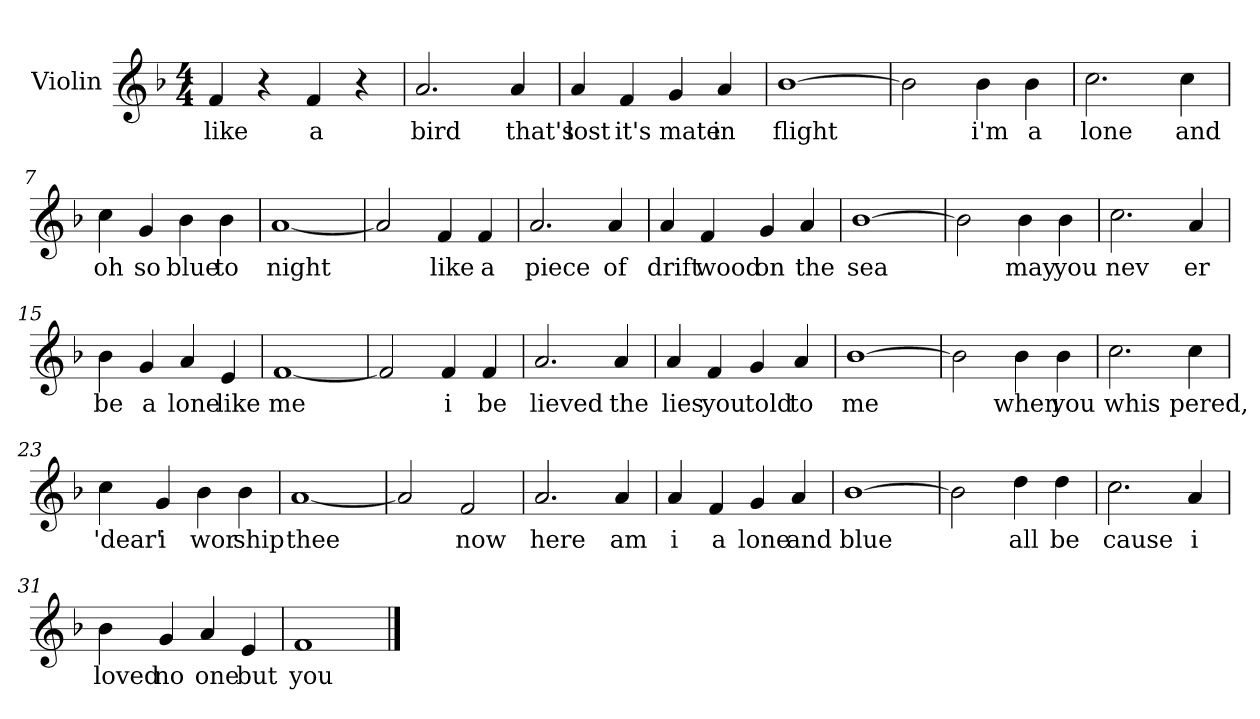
**kern	**text
*part1	*part1
*staff1	*staff1
*I"Violin	*
*I'Vln	*
*clefG2	*
*k[b-]	*
*F:	*
*M4/4	*
=1	=1
4f/	like
4r	.
4f/	a
4r	.
=2	=2
2.a/	bird
4a/	that's
=3	=3
4a/	lost
4f/	it's
4g/	mate
4a/	in
=4	=4
[1b-	flight
!!LO:LB:g=z
=5	=5
2b-\]	.
4b-\	i'm
4b-\	a
=6	=6
2.cc\	lone
4cc\	and
=7	=7
4cc\	oh
4g/	so
4b-\	blue
4b-\	to
=8	=8
[1a	night
!!LO:LB:g=z
=9	=9
2a/]	.
4f/	like
4f/	a
=10	=10
2.a/	piece
4a/	of
=11	=11
4a/	drift
4f/	wood
4g/	on
4a/	the
=12	=12
[1b-	sea
!!LO:LB:g=z
=13	=13
2b-\]	.
4b-\	may
4b-\	you
=14	=14
2.cc\	nev
4a/	er
=15	=15
4b-\	be
4g/	a
4a/	lone
4e/	like
=16	=16
[1f	me
!!LO:LB:g=z
=17	=17
2f/]	.
4f/	i
4f/	be
=18	=18
2.a/	lieved
4a/	the
=19	=19
4a/	lies
4f/	you
4g/	told
4a/	to
=20	=20
[1b-	me
!!LO:LB:g=z
=21	=21
2b-\]	.
4b-\	when
4b-\	you
=22	=22
2.cc\	whis
4cc\	pered,
=23	=23
4cc\	'dear'
4g/	i
4b-\	wor
4b-\	ship
=24	=24
[1a	thee
=25	=25
2a/]	.
2f/	now
=26	=26
2.a/	here
4a/	am
=27	=27
4a/	i
4f/	a
4g/	lone
4a/	and
=28	=28
[1b-	blue
=29	=29
2b-\]	.
4dd\	all
4dd\	be
!!LO:LB:g=z
=30	=30
2.cc\	cause
4a/	i
=31	=31
4b-\	loved
4g/	no
4a/	one
4e/	but
=32	=32
1f	you
==	==
*-	*-
